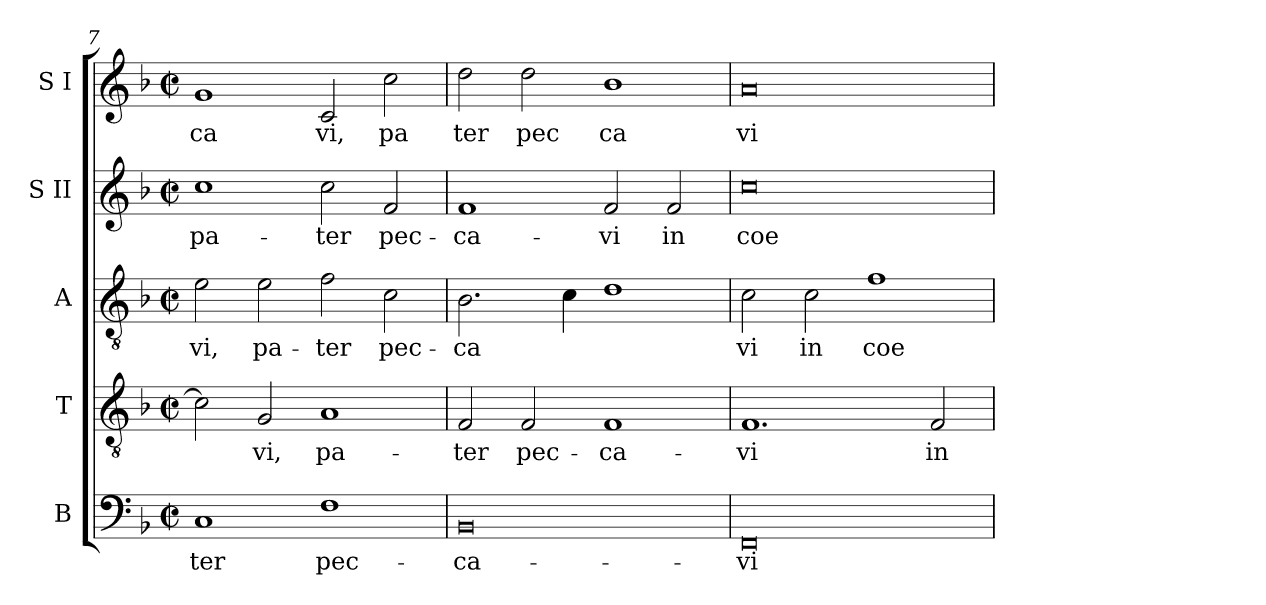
**kern	**text	**kern	**text	**kern	**text	**kern	**text	**kern	**text
*part5	*part5	*part4	*part4	*part3	*part3	*part2	*part2	*part1	*part1
*staff5	*staff5	*staff4	*staff4	*staff3	*staff3	*staff2	*staff2	*staff1	*staff1
*I"B	*	*I"T	*	*I"A	*	*I"S II	*	*I"S I	*
!!LO:LB:g=z
*clefF4	*	*clefGv2	*	*clefGv2	*	*clefG2	*	*clefG2	*
*k[b-]	*	*k[b-]	*	*k[b-]	*	*k[b-]	*	*k[b-]	*
*F:	*	*F:	*	*F:	*	*F:	*	*F:	*
*M2/2	*	*M2/2	*	*M2/2	*	*M2/2	*	*M2/2	*
*met(c|)	*	*met(c|)	*	*met(c|)	*	*met(c|)	*	*met(c|)	*
=7	=7	=7	=7	=7	=7	=7	=7	=7	=7
!	!LO:LY:b:cj	!	!LO:LY:b:cj	!	!LO:LY:b:cj	!	!LO:LY:b:cj	!	!LO:LY:b:cj
1C	-ter	2c\]	.	2e\	vi,	1cc	pa-	1g	ca
!	!	!	!LO:LY:b:cj	!	!LO:LY:b:cj	!	!	!	!
.	.	2G/	vi,	2e\	pa-	.	.	.	.
!	!LO:LY:b:cj	!	!LO:LY:b:cj	!	!LO:LY:b:cj	!	!LO:LY:b:cj	!	!LO:LY:b:cj
1F	pec-	1A	pa-	2f\	-ter	2cc\	-ter	2c/	vi,
!	!	!	!	!	!LO:LY:b:cj	!	!LO:LY:b:cj	!	!LO:LY:b:cj
.	.	.	.	2c\	pec-	2f/	pec-	2cc\	pa
=8	=8	=8	=8	=8	=8	=8	=8	=8	=8
!	!LO:LY:b:cj	!	!LO:LY:b:cj	!	!LO:LY:b:cj	!	!LO:LY:b:cj	!	!LO:LY:b:cj
0BB-	-ca-	2F/	-ter	2.B-\	-ca-	1f	-ca-	2dd\	ter
!	!	!	!LO:LY:b:cj	!	!	!	!	!	!LO:LY:b:cj
.	.	2F/	pec-	.	.	.	.	2dd\	pec
!	!	!	!	!	!LO:LY:b:cj	!	!	!	!
.	.	.	.	4c\	--	.	.	.	.
!	!	!	!LO:LY:b:cj	!	!LO:LY:b:cj	!	!LO:LY:b:cj	!	!LO:LY:b:cj
.	.	1F	-ca-	1d	--	2f/	-vi	1b-	ca
!	!	!	!	!	!	!	!LO:LY:b:cj	!	!
.	.	.	.	.	.	2f/	in	.	.
=9	=9	=9	=9	=9	=9	=9	=9	=9	=9
!	!LO:LY:b:cj	!	!LO:LY:b:cj	!	!LO:LY:b:cj	!	!LO:LY:b:cj	!	!LO:LY:b:cj
0FF	-vi	1.F	-vi	2c\	-vi	0cc	coe-	0a	vi
!	!	!	!	!	!LO:LY:b:cj	!	!	!	!
.	.	.	.	2c\	in	.	.	.	.
!	!	!	!	!	!LO:LY:b:cj	!	!	!	!
.	.	.	.	1f	coe-	.	.	.	.
!	!	!	!LO:LY:b:cj	!	!	!	!	!	!
.	.	2F/	in	.	.	.	.	.	.
=	=	=	=	=	=	=	=	=	=
*-	*-	*-	*-	*-	*-	*-	*-	*-	*-
